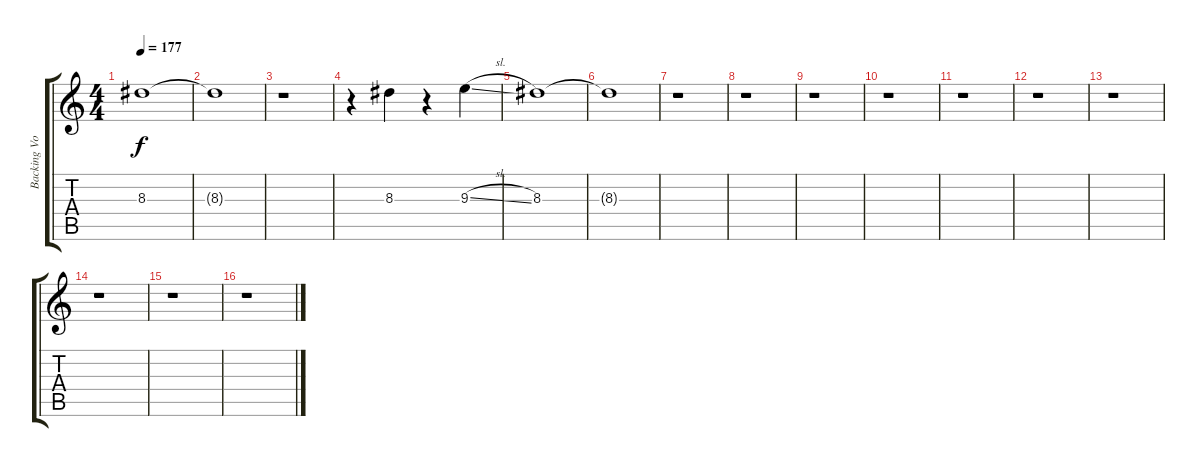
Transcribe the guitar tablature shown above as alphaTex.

\track ("Backing Vocals" "Backing Vo") {instrument contrabass}
\staff {score tabs}
\tuning (E4 B3 G3 D3 A2 E2) {hide}
\ts (4 4)
\tempo 177
\clef g2
\ks c
8.3.1{dy f} |
8.3{t}.1 |
r.1 |
r.4 8.3.4 r.4 9.3{sl}.4 |
8.3.1 |
8.3{t}.1 |
r.1 |
r.1 |
r.1 |
r.1 |
r.1 |
r.1 |
r.1 |
r.1 |
r.1 |
r.1
